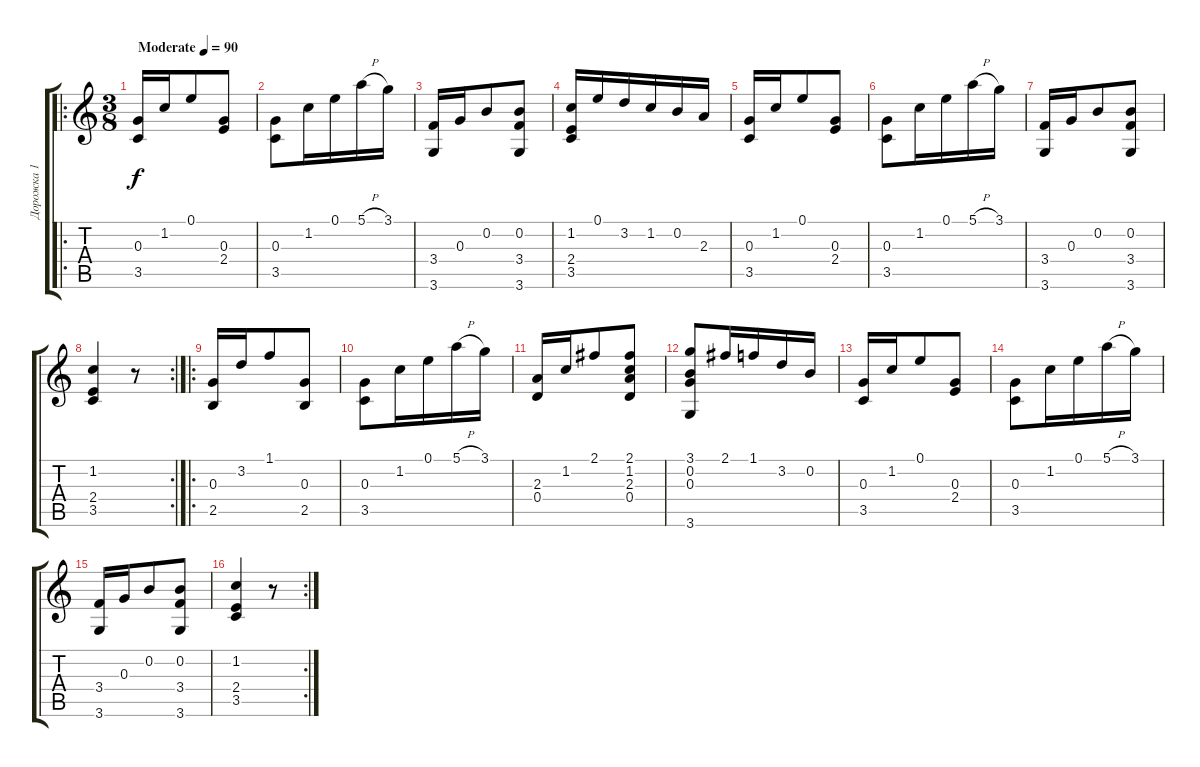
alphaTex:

\track ("Дорожка 1" "Дорожка 1") {instrument acousticguitarnylon}
\staff {score tabs}
\tuning (E4 B3 G3 D3 A2 E2) {hide}
\ro
\ts (3 8)
\tempo (90 "Moderate")
\clef g2
\ks c
(0.3 3.5).16{dy f instrument acousticguitarnylon} 1.2.16 0.1.8 (0.3 2.4).8 |
(0.3 3.5).8 1.2.16 0.1.16 5.1{h}.16 3.1.16 |
(3.4 3.6).16 0.3.16 0.2.8 (0.2 3.4 3.6).8 |
(1.2 2.4 3.5).16 0.1.16 3.2.16 1.2.16 0.2.16 2.3.16 |
(0.3 3.5).16 1.2.16 0.1.8 (0.3 2.4).8 |
(0.3 3.5).8 1.2.16 0.1.16 5.1{h}.16 3.1.16 |
(3.4 3.6).16 0.3.16 0.2.8 (0.2 3.4 3.6).8 |
\rc 2
(1.2 2.4 3.5).4 r.8 |
\ro
(0.3 2.5).16 3.2.16 1.1.8 (0.3 2.5).8 |
(0.3 3.5).8 1.2.16 0.1.16 5.1{h}.16 3.1.16 |
(2.3 0.4).16 1.2.16 2.1.8 (2.1 1.2 2.3 0.4).8 |
(3.1 0.2 0.3 3.6).8 2.1.16 1.1.16 3.2.16 0.2.16 |
(0.3 3.5).16 1.2.16 0.1.8 (0.3 2.4).8 |
(0.3 3.5).8 1.2.16 0.1.16 5.1{h}.16 3.1.16 |
(3.4 3.6).16 0.3.16 0.2.8 (0.2 3.4 3.6).8 |
\rc 2
(1.2 2.4 3.5).4 r.8
